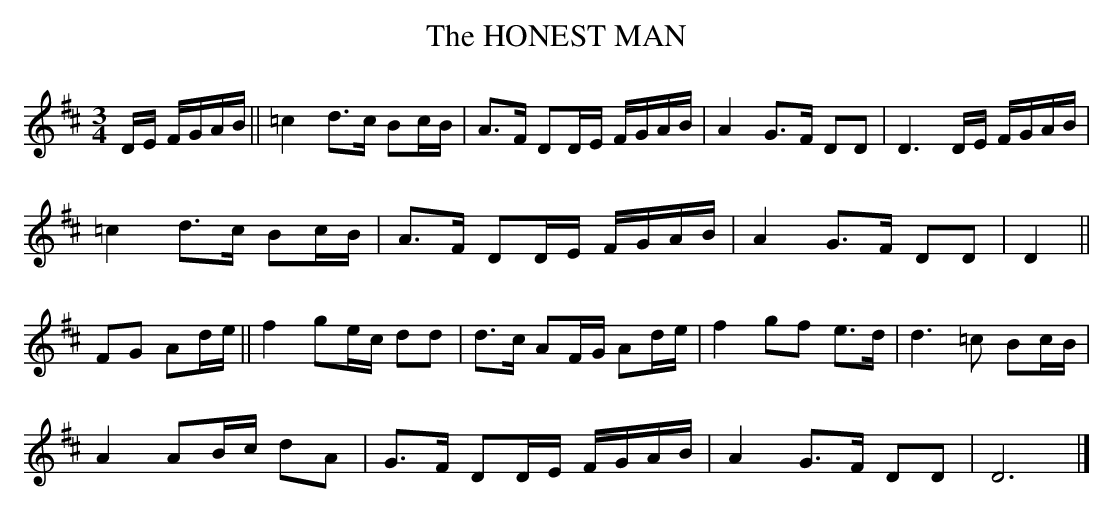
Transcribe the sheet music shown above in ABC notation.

X:1
T:HONEST MAN, The
Y:"moderate"
M:3/4
L:1/8
K:D
D/E/ F/G/A/B/||=c2d>c Bc/B/|A>F DD/E/ F/G/A/B/|A2G>F DD|D3D/E/ F/G/A/B/|
=c2d>c Bc/B/|A>F DD/E/ F/G/A/B/|A2G>F DD|D2||
FG Ad/e/||f2ge/c/ dd|d>c AF/G/ Ad/e/|f2 gf e>d|d3=c Bc/B/|
A2AB/c/ dA|G>F DD/E/ F/G/A/B/|A2G>F DD|D6|]
